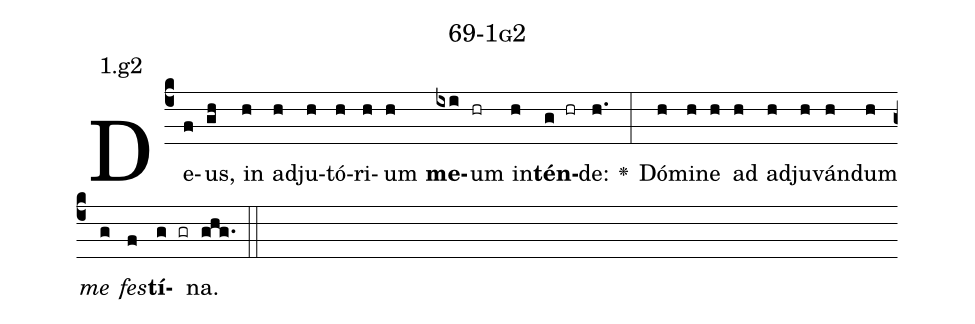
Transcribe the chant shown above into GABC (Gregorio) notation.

name: 69-1g2;
annotation: 1.g2;
%%
(c4)De(f)us,(gh) in(h) ad(h)ju(h)tó(h)ri(h)um(h) <b>me</b>(ixi)um(hr) in(h)<b>tén</b>(g hr)de:(h.) <v>\greheightstar</v>(:) Dó(h)mi(h)ne(h) ad(h) ad(h)ju(h)ván(h)dum(h) <i>me</i>(g) <i>fes</i>(f)<b>tí</b>(g gr)na.(ghg.) (::)


%E(h) u(h) o(g) u(f) a(g) e.(ghg.) (::)
